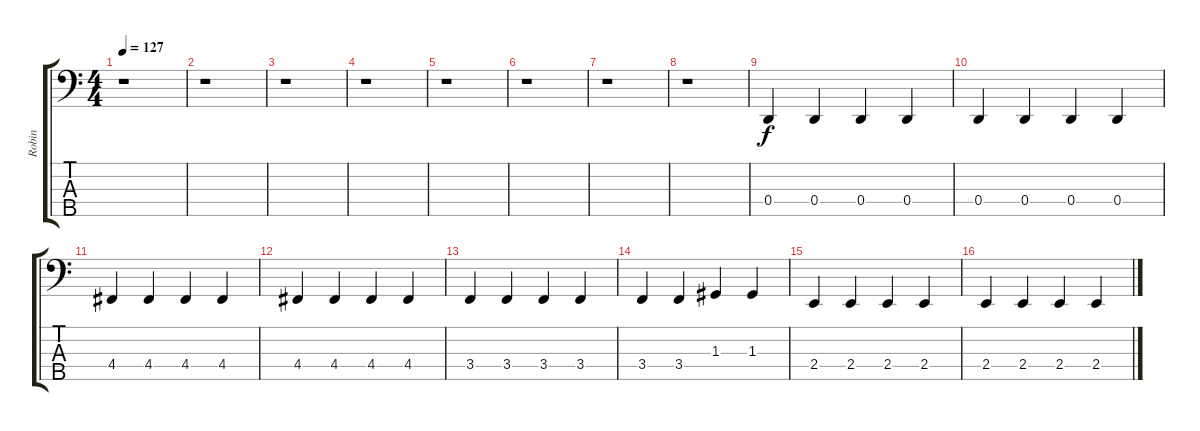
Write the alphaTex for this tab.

\track ("Robin" "Robin") {instrument electricbasspick}
\staff {score tabs}
\tuning (F2 C2 G1 D1 A0) {hide}
\ts (4 4)
\tempo 127
\clef f4
\ks c
r.1{dy f instrument electricbasspick} |
r.1 |
r.1 |
r.1 |
r.1 |
r.1 |
r.1 |
r.1 |
0.4.4 0.4.4 0.4.4 0.4.4 |
0.4.4 0.4.4 0.4.4 0.4.4 |
4.4.4 4.4.4 4.4.4 4.4.4 |
4.4.4 4.4.4 4.4.4 4.4.4 |
3.4.4 3.4.4 3.4.4 3.4.4 |
3.4.4 3.4.4 1.3.4 1.3.4 |
2.4.4 2.4.4 2.4.4 2.4.4 |
2.4.4 2.4.4 2.4.4 2.4.4
